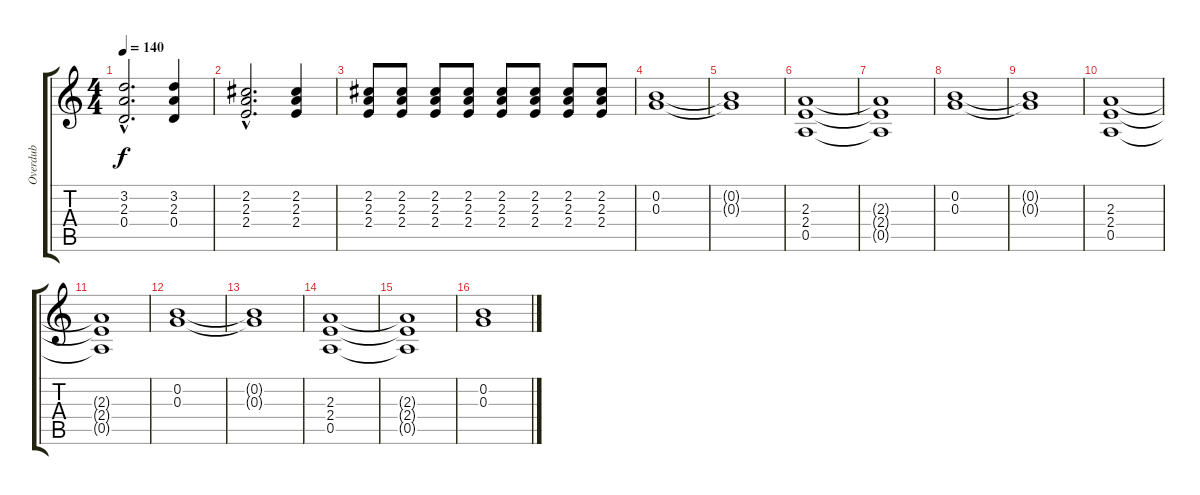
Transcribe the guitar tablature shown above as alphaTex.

\track ("Overdub" "Overdub") {instrument distortionguitar}
\staff {score tabs}
\tuning (E4 B3 G3 D3 A2 E2) {hide}
\ts (4 4)
\tempo 140
\clef g2
\ks c
(3.2{hac} 2.3{hac} 0.4{hac}).2{d dy f} (3.2 2.3 0.4).4 |
(2.2{hac} 2.3{hac} 2.4{hac}).2{d} (2.2 2.3 2.4).4 |
(2.2 2.3 2.4).8 (2.2 2.3 2.4).8 (2.2 2.3 2.4).8 (2.2 2.3 2.4).8 (2.2 2.3 2.4).8 (2.2 2.3 2.4).8 (2.2 2.3 2.4).8 (2.2 2.3 2.4).8 |
(0.2 0.3).1 |
(0.2{t} 0.3{t}).1 |
(2.3 2.4 0.5).1 |
(2.3{t} 2.4{t} 0.5{t}).1 |
(0.2 0.3).1 |
(0.2{t} 0.3{t}).1 |
(2.3 2.4 0.5).1 |
(2.3{t} 2.4{t} 0.5{t}).1 |
(0.2 0.3).1 |
(0.2{t} 0.3{t}).1 |
(2.3 2.4 0.5).1 |
(2.3{t} 2.4{t} 0.5{t}).1 |
(0.2 0.3).1
